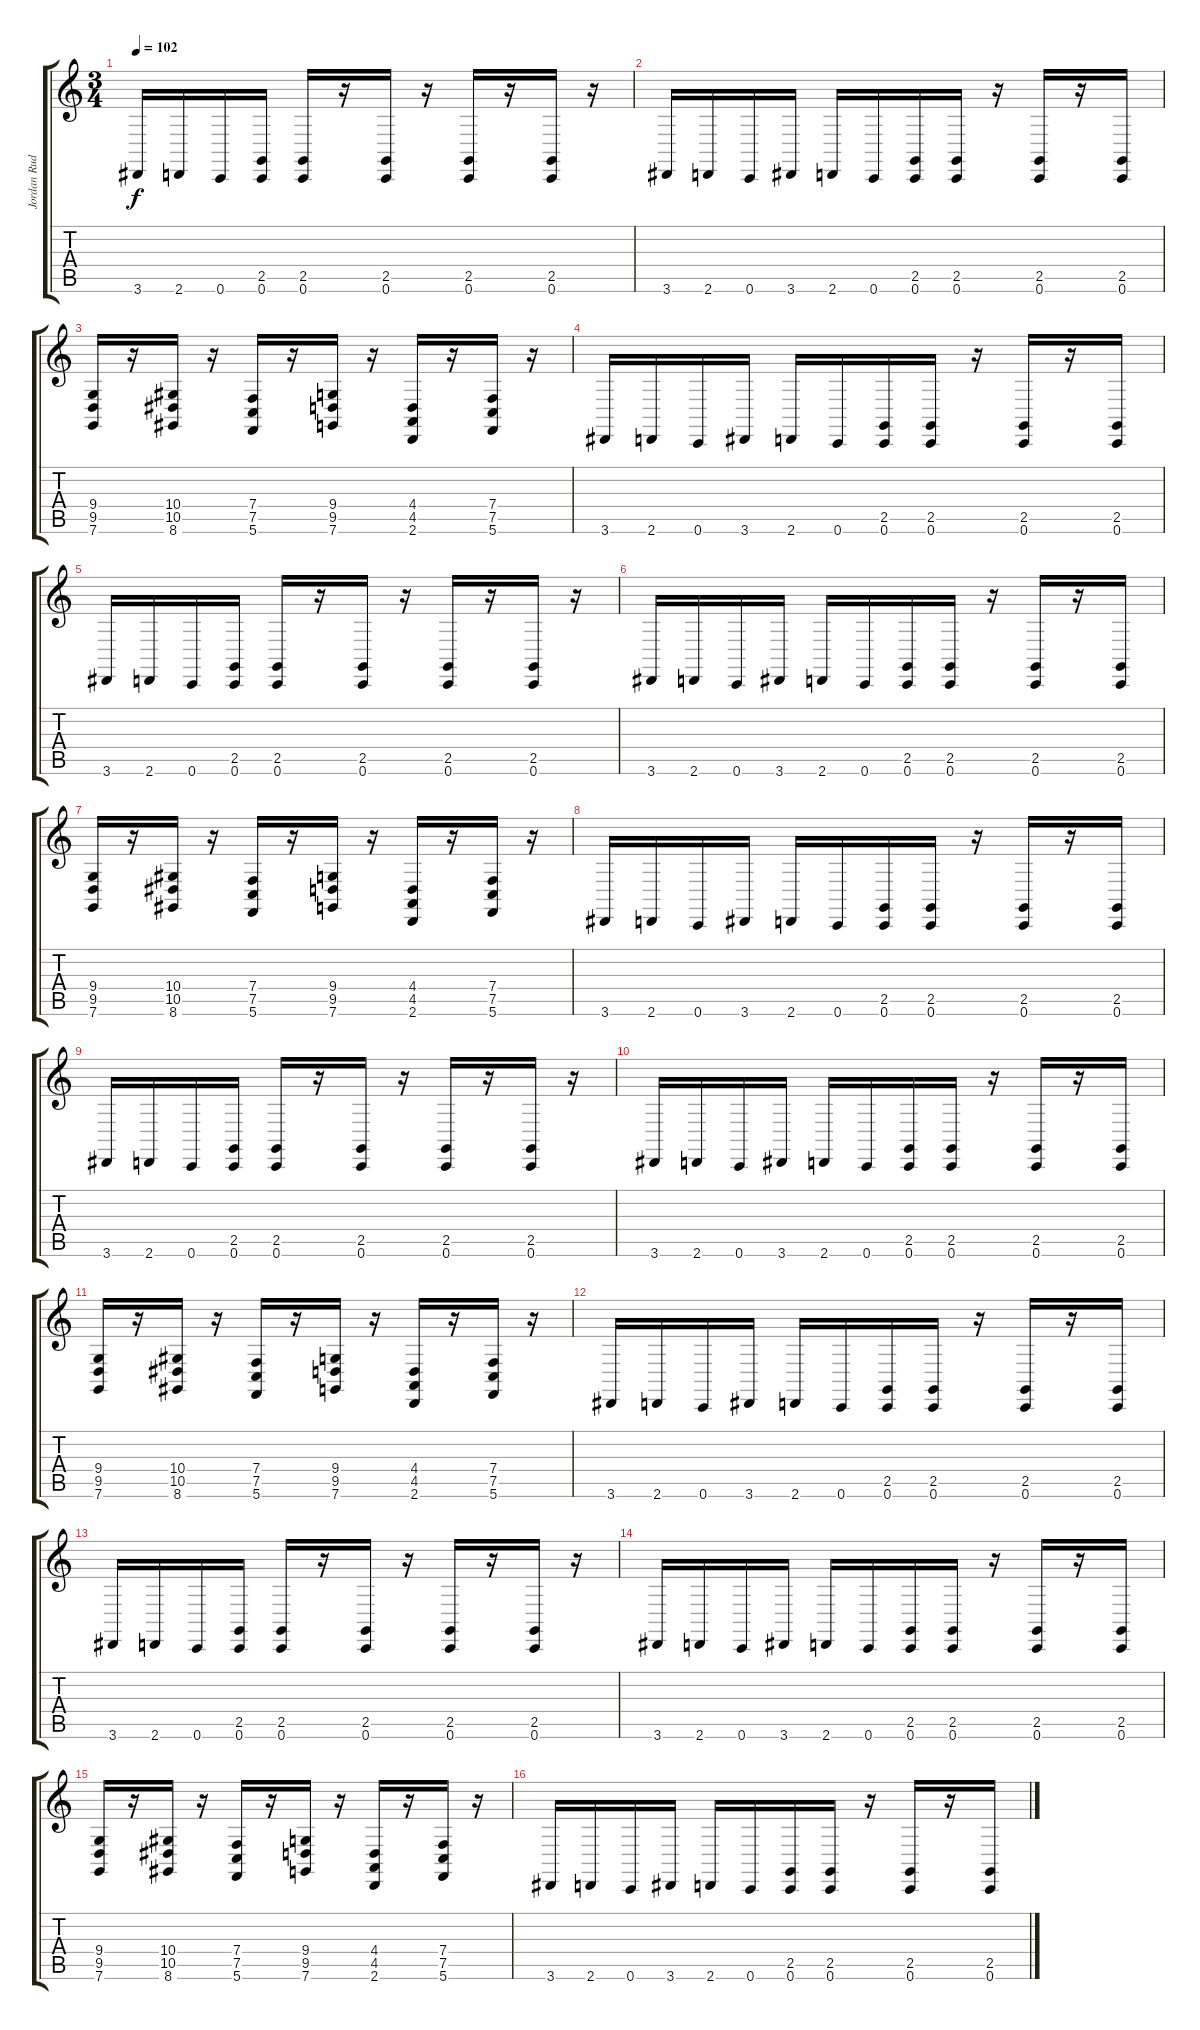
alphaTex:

\track ("Jordan Rudess" "Jordan Rud") {instrument lead1square}
\staff {score tabs}
\tuning (C4 G3 Eb3 Bb2 F2 C2) {hide}
\ts (3 4)
\tempo 102
\clef g2
\ks c
3.6.16{dy f} 2.6.16 0.6.16 (2.5 0.6).16 (2.5 0.6).16 r.16 (2.5 0.6).16 r.16 (2.5 0.6).16 r.16 (2.5 0.6).16 r.16 |
3.6.16 2.6.16 0.6.16 3.6.16 2.6.16 0.6.16 (2.5 0.6).16 (2.5 0.6).16 r.16 (2.5 0.6).16 r.16 (2.5 0.6).16 |
(9.4 9.5 7.6).16 r.16 (10.4 10.5 8.6).16 r.16 (7.4 7.5 5.6).16 r.16 (9.4 9.5 7.6).16 r.16 (4.4 4.5 2.6).16 r.16 (7.4 7.5 5.6).16 r.16 |
3.6.16 2.6.16 0.6.16 3.6.16 2.6.16 0.6.16 (2.5 0.6).16 (2.5 0.6).16 r.16 (2.5 0.6).16 r.16 (2.5 0.6).16 |
3.6.16 2.6.16 0.6.16 (2.5 0.6).16 (2.5 0.6).16 r.16 (2.5 0.6).16 r.16 (2.5 0.6).16 r.16 (2.5 0.6).16 r.16 |
3.6.16 2.6.16 0.6.16 3.6.16 2.6.16 0.6.16 (2.5 0.6).16 (2.5 0.6).16 r.16 (2.5 0.6).16 r.16 (2.5 0.6).16 |
(9.4 9.5 7.6).16 r.16 (10.4 10.5 8.6).16 r.16 (7.4 7.5 5.6).16 r.16 (9.4 9.5 7.6).16 r.16 (4.4 4.5 2.6).16 r.16 (7.4 7.5 5.6).16 r.16 |
3.6.16 2.6.16 0.6.16 3.6.16 2.6.16 0.6.16 (2.5 0.6).16 (2.5 0.6).16 r.16 (2.5 0.6).16 r.16 (2.5 0.6).16 |
3.6.16 2.6.16 0.6.16 (2.5 0.6).16 (2.5 0.6).16 r.16 (2.5 0.6).16 r.16 (2.5 0.6).16 r.16 (2.5 0.6).16 r.16 |
3.6.16 2.6.16 0.6.16 3.6.16 2.6.16 0.6.16 (2.5 0.6).16 (2.5 0.6).16 r.16 (2.5 0.6).16 r.16 (2.5 0.6).16 |
(9.4 9.5 7.6).16 r.16 (10.4 10.5 8.6).16 r.16 (7.4 7.5 5.6).16 r.16 (9.4 9.5 7.6).16 r.16 (4.4 4.5 2.6).16 r.16 (7.4 7.5 5.6).16 r.16 |
3.6.16 2.6.16 0.6.16 3.6.16 2.6.16 0.6.16 (2.5 0.6).16 (2.5 0.6).16 r.16 (2.5 0.6).16 r.16 (2.5 0.6).16 |
3.6.16 2.6.16 0.6.16 (2.5 0.6).16 (2.5 0.6).16 r.16 (2.5 0.6).16 r.16 (2.5 0.6).16 r.16 (2.5 0.6).16 r.16 |
3.6.16 2.6.16 0.6.16 3.6.16 2.6.16 0.6.16 (2.5 0.6).16 (2.5 0.6).16 r.16 (2.5 0.6).16 r.16 (2.5 0.6).16 |
(9.4 9.5 7.6).16 r.16 (10.4 10.5 8.6).16 r.16 (7.4 7.5 5.6).16 r.16 (9.4 9.5 7.6).16 r.16 (4.4 4.5 2.6).16 r.16 (7.4 7.5 5.6).16 r.16 |
3.6.16 2.6.16 0.6.16 3.6.16 2.6.16 0.6.16 (2.5 0.6).16 (2.5 0.6).16 r.16 (2.5 0.6).16 r.16 (2.5 0.6).16
